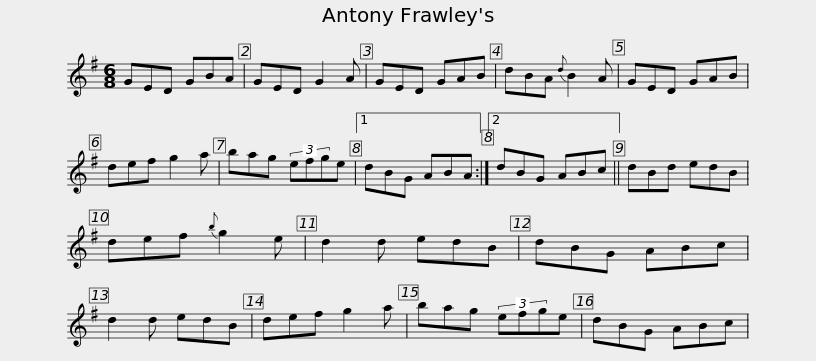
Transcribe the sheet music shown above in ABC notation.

X:1
L:1/8
M:6/8
I:linebreak $
K:G
V:1 treble
V:1
 GED GBA | GED G2 A | GED GAB | dBA{d} B2 A | GED GAB | %5
 def g2 a | bag (3efge |1$ dBG ABA :|2 dBG ABc || dBd edB | %10
 def{b} g2 e | d2 d edB | dBG ABc | d2 d edB | def g2 a |$ %15
 bag (3efge | dBG ABc | %17
